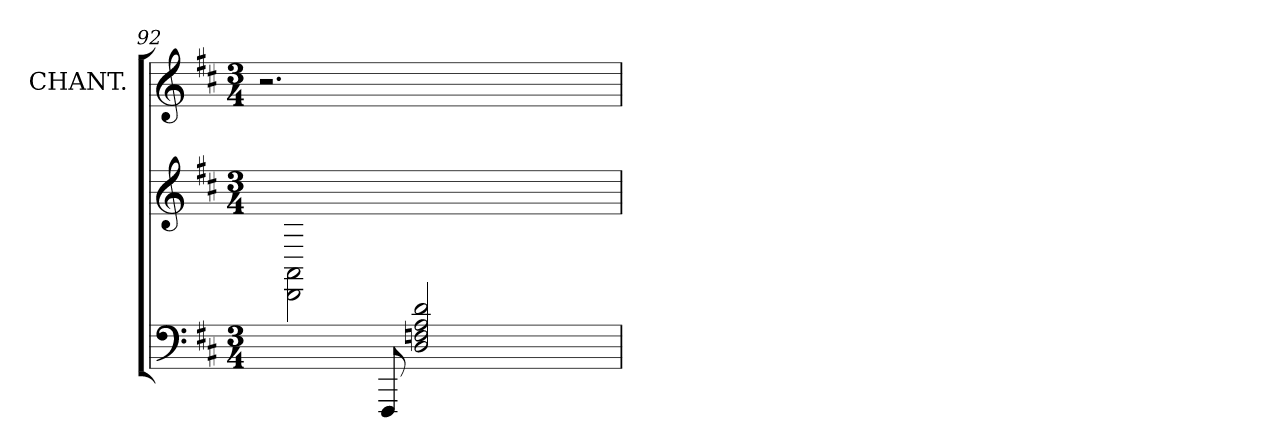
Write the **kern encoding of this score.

**kern	**kern	**kern
*part3	*part2	*part1
*staff3	*staff2	*staff1
*	*	*I"CHANT.
*	*	*I'C.
*clefF4	*clefG2	*clefG2
*k[f#c#]	*k[f#c#]	*k[f#c#]
*M3/4	*M3/4	*M3/4
=92	=92	=92
2ryy	8ryy	2.r
!	!LO:N:vis=2	!
.	2.DDi\ 2.AAi\	.
4ryy	.	.
8FFF#j/	.	1.ryy
!LO:N:vis=2	!	!
2.dZ/ 2.AZ/ 2.FZ/ 2.DZ/	2ryy	.
.	8ryy	.
.	2.ryy	.
2ryy	.	.
8ryy	.	.
=	=	=
*-	*-	*-
